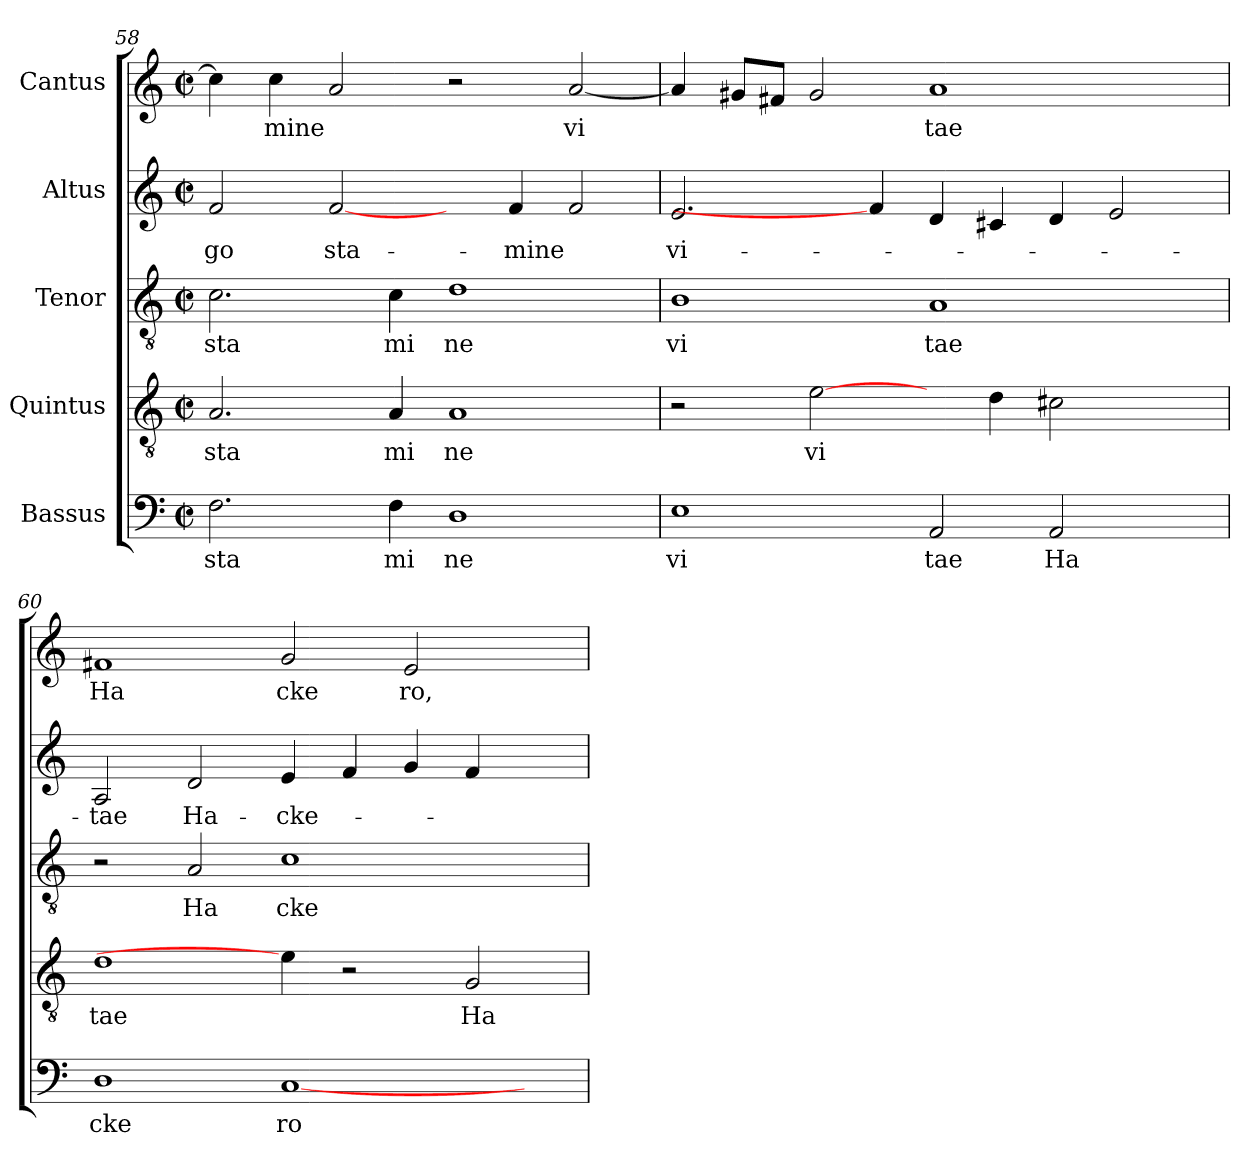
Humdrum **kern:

**kern	**text	**kern	**text	**kern	**text	**kern	**text	**kern	**text
*part5	*part5	*part4	*part4	*part3	*part3	*part2	*part2	*part1	*part1
*staff5	*staff5	*staff4	*staff4	*staff3	*staff3	*staff2	*staff2	*staff1	*staff1
*I"Bassus	*	*I"Quintus	*	*I"Tenor	*	*I"Altus	*	*I"Cantus	*
!!LO:LB:g=z
*clefF4	*	*clefGv2	*	*clefGv2	*	*clefG2	*	*clefG2	*
*M2/2	*	*M2/2	*	*M2/2	*	*M2/2	*	*M2/2	*
*met(c|)	*	*met(c|)	*	*met(c|)	*	*met(c|)	*	*met(c|)	*
=58	=58	=58	=58	=58	=58	=58	=58	=58	=58
!	!LO:LY:b:cj	!	!LO:LY:b:cj	!	!LO:LY:b:cj	!	!LO:LY:b:cj	!	!
2.F\	sta	2.A/	sta	2.c\	sta	2f/	go	4cc\]	.
!	!	!	!	!	!	!	!	!	!LO:LY:b:cj
.	.	.	.	.	.	.	.	4cc\	mine
!	!	!	!	!	!	!	!LO:LY:b:cj	!	!
.	.	.	.	.	.	[2f/	sta-	2a/	.
!	!LO:LY:b:cj	!	!LO:LY:b:cj	!	!LO:LY:b:cj	!	!	!	!
4F\	mi	4A/	mi	4c\	mi	.	.	.	.
!	!LO:LY:b:cj	!	!LO:LY:b:cj	!	!LO:LY:b:cj	!	!	!	!
1D	ne	1A	ne	1d	ne	4ryy	.	2r	.
!	!	!	!	!	!	!	!LO:LY:b:cj	!	!
.	.	.	.	.	.	4f/	-mine	.	.
!	!	!	!	!	!	!	!	!	!LO:LY:b:cj
.	.	.	.	.	.	2f/	.	[<2a/	vi
=59	=59	=59	=59	=59	=59	=59	=59	=59	=59
!	!LO:LY:b:cj	!	!	!	!LO:LY:b:cj	!	!LO:LY:b:cj	!	!
1E	vi	2r	.	1B	vi	2.e/	vi-	4a/]	.
.	.	.	.	.	.	.	.	8g#/L	.
.	.	.	.	.	.	.	.	8f#/J	.
!	!	!	!LO:LY:b:cj	!	!	!	!	!	!
.	.	[2e\	vi	.	.	.	.	2g#/	.
.	.	.	.	.	.	4f/]	.	.	.
!	!LO:LY:b:cj	!	!	!	!LO:LY:b:cj	!	!	!	!LO:LY:b:cj
2AA/	tae	4ryy	.	1A	tae	4d/	.	1a	tae
.	.	4d\	.	.	.	4c#X/	.	.	.
!	!LO:LY:b:cj	!	!	!	!	!	!	!	!
2AA/	Ha	2c#X\	.	.	.	4d/	.	.	.
.	.	.	.	.	.	2e/	.	.	.
4ryy	.	4ryy	.	4ryy	.	.	.	4ryy	.
=60	=60	=60	=60	=60	=60	=60	=60	=60	=60
!	!LO:LY:b:cj	!	!LO:LY:b:cj	!	!	!	!LO:LY:b:cj	!	!LO:LY:b:cj
1D	cke	1d	tae	2r	.	2A/	-tae	1f#X	Ha
!	!	!	!	!	!LO:LY:b:cj	!	!LO:LY:b:cj	!	!
.	.	.	.	2A/	Ha	2d/	Ha-	.	.
!	!LO:LY:b:cj	!	!	!	!LO:LY:b:cj	!	!LO:LY:b	!	!LO:LY:b:cj
[<1C	ro	4e\]	.	1c	cke	4e/	-cke-	2g/	cke
.	.	2r	.	.	.	4f/	.	.	.
!	!	!	!	!	!	!	!	!	!LO:LY:b:cj
.	.	.	.	.	.	4g/	.	2e/	ro,
!	!	!	!LO:LY:b:cj	!	!	!	!	!	!
.	.	2G/	Ha	.	.	4f/	.	.	.
4ryy	.	.	.	4ryy	.	4ryy	.	4ryy	.
=	=	=	=	=	=	=	=	=	=
*-	*-	*-	*-	*-	*-	*-	*-	*-	*-
